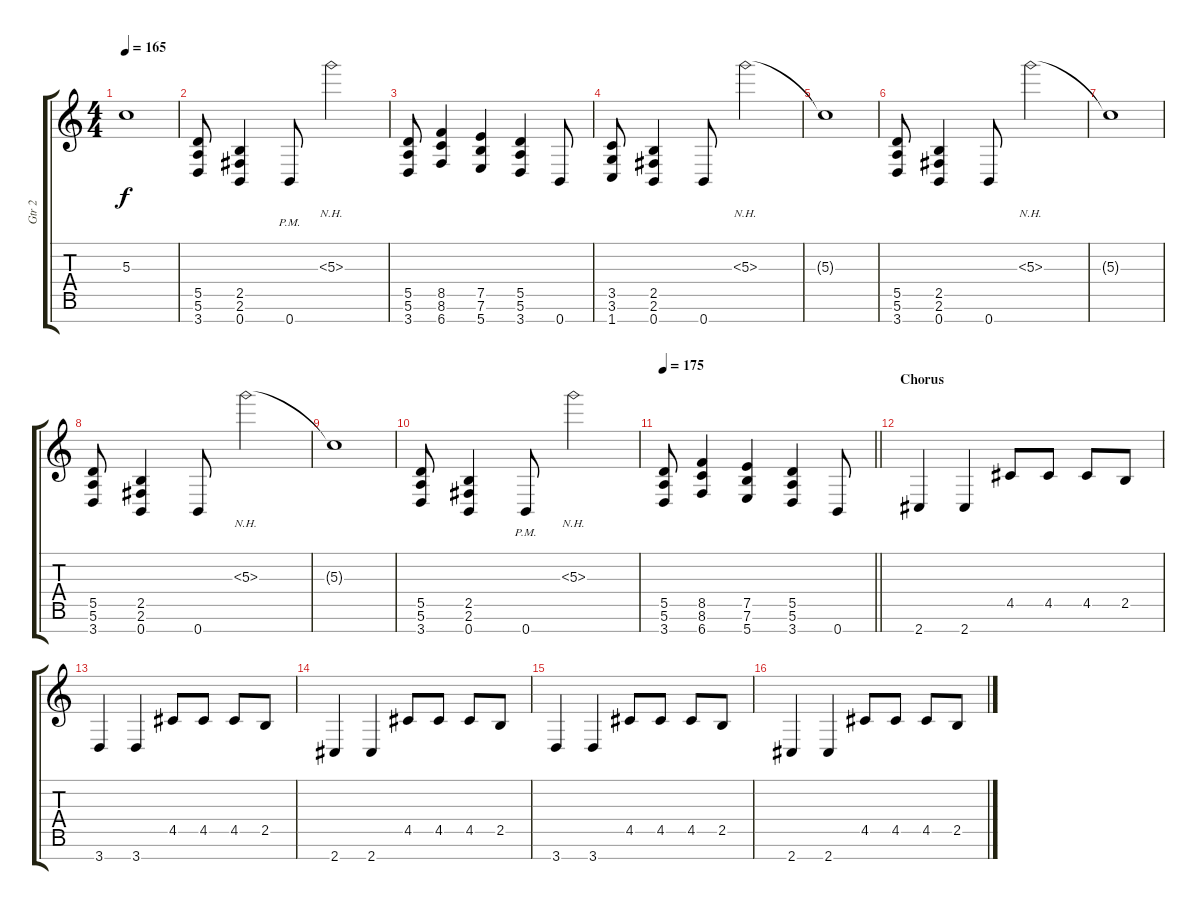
\track ("Gtr 2" "Gtr 2") {instrument distortionguitar}
\staff {score tabs}
\tuning (E4 B3 G3 D3 A2 E2 B1) {hide}
\ts (4 4)
\tempo 165
\clef g2
\ks c
5.3{t}.1{dy f} |
(5.5 5.6 3.7).8 (2.5 2.6 0.7).4 0.7{pm}.8 5.3{nh}.2 |
(5.5 5.6 3.7).8 (8.5 8.6 6.7).4 (7.5 7.6 5.7).4 (5.5 5.6 3.7).4 0.7.8 |
(3.5 3.6 1.7).8 (2.5 2.6 0.7).4 0.7.8 5.3{nh}.2 |
5.3{t}.1 |
(5.5 5.6 3.7).8 (2.5 2.6 0.7).4 0.7.8 5.3{nh}.2 |
5.3{t}.1 |
(5.5 5.6 3.7).8 (2.5 2.6 0.7).4 0.7.8 5.3{nh}.2 |
5.3{t}.1 |
(5.5 5.6 3.7).8 (2.5 2.6 0.7).4 0.7{pm}.8 5.3{nh}.2 |
\tempo 175
\barLineRight lightlight
(5.5 5.6 3.7).8 (8.5 8.6 6.7).4 (7.5 7.6 5.7).4 (5.5 5.6 3.7).4 0.7.8 |
\section ("" "Chorus")
2.7.4 2.7.4 4.5.8 4.5.8 4.5.8 2.5.8 |
3.7.4 3.7.4 4.5.8 4.5.8 4.5.8 2.5.8 |
2.7.4 2.7.4 4.5.8 4.5.8 4.5.8 2.5.8 |
3.7.4 3.7.4 4.5.8 4.5.8 4.5.8 2.5.8 |
2.7.4 2.7.4 4.5.8 4.5.8 4.5.8 2.5.8
